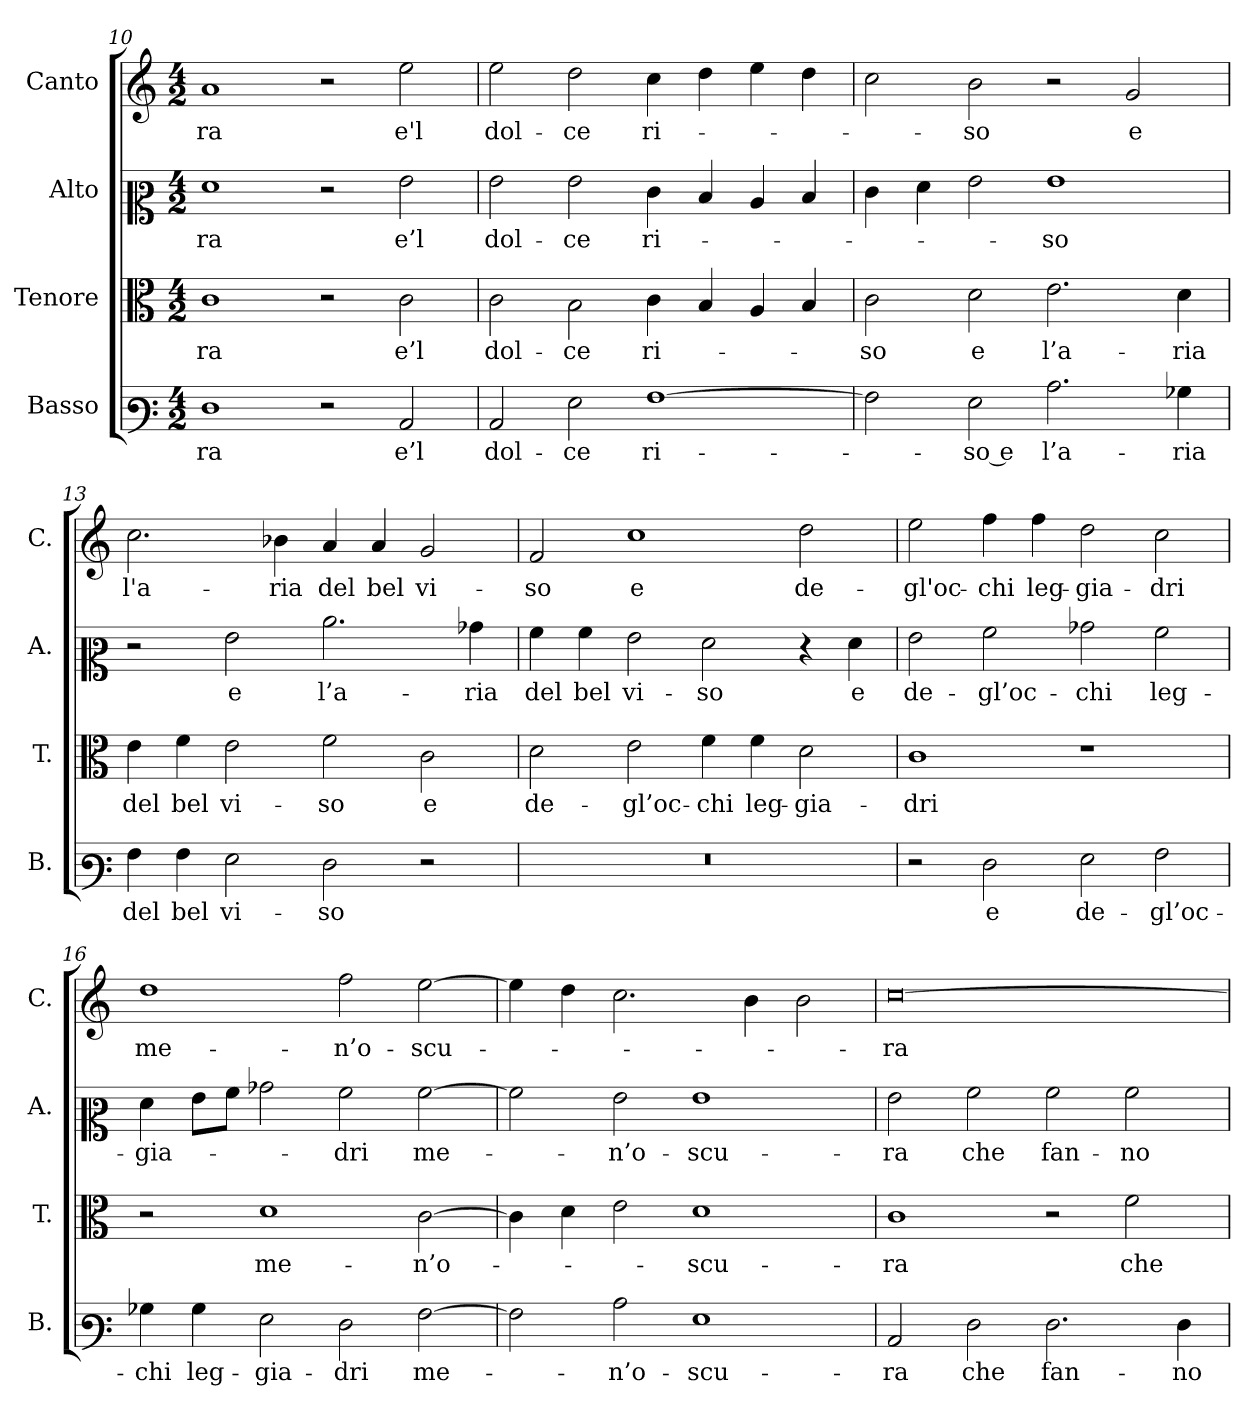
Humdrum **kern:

**kern	**text	**kern	**text	**kern	**text	**kern	**text
*part4	*part4	*part3	*part3	*part2	*part2	*part1	*part1
*staff4	*staff4	*staff3	*staff3	*staff2	*staff2	*staff1	*staff1
*I"Basso	*	*I"Tenore	*	*I"Alto	*	*I"Canto	*
*I'B.	*	*I'T.	*	*I'A.	*	*I'C.	*
*clefF3	*	*clefC3	*	*clefC2	*	*clefG2	*
*k[]	*	*k[]	*	*k[]	*	*k[]	*
*M4/2	*	*M4/2	*	*M4/2	*	*M4/2	*
=10	=10	=10	=10	=10	=10	=10	=10
1F	-ra	1c	-ra	1f	-ra	1a	-ra
2r	.	2r	.	2r	.	2r	.
2C/	e’l	2c\	e’l	2g\	e’l	2ee\	e'l
=11	=11	=11	=11	=11	=11	=11	=11
2C/	dol-	2c\	dol-	2g\	dol-	2ee\	dol-
2G\	-ce	2B\	-ce	2g\	-ce	2dd\	-ce
[1A	ri-	4c\	ri-	4e\	ri-	4cc\	ri-
.	.	4B/	.	4d/	.	4dd\	.
.	.	4A/	.	4c/	.	4ee\	.
.	.	4B/	.	4d/	.	4dd\	.
=12	=12	=12	=12	=12	=12	=12	=12
2A\]	.	2c\	-so	4e\	.	2cc\	.
.	.	.	.	4f\	.	.	.
2G\	-so e	2d\	e	2g\	.	2b\	-so
2.c\	l’a-	2.e\	l’a-	1g	-so	2r	.
.	.	.	.	.	.	2g/	e
4B-X\	-ria	4d\	-ria	.	.	.	.
=13	=13	=13	=13	=13	=13	=13	=13
4A\	del	4e\	del	2r	.	2.cc\	l'a-
4A\	bel	4f\	bel	.	.	.	.
2G\	vi-	2e\	vi-	2g\	e	.	.
.	.	.	.	.	.	4b-X\	-ria
2F\	-so	2f\	-so	2.cc\	l’a-	4a/	del
.	.	.	.	.	.	4a/	bel
2r	.	2c\	e	.	.	2g/	vi-
.	.	.	.	4b-X\	-ria	.	.
!!LO:PB:g=z
=14	=14	=14	=14	=14	=14	=14	=14
0r	.	2d\	de-	4a\	del	2f/	-so
.	.	.	.	4a\	bel	.	.
.	.	2e\	-gl’oc-	2g\	vi-	1cc	e
.	.	4f\	-chi	2f\	-so	.	.
.	.	4f\	leg-	.	.	.	.
.	.	2d\	-gia-	4r	.	2dd\	de-
.	.	.	.	4f\	e	.	.
=15	=15	=15	=15	=15	=15	=15	=15
2r	.	1c	-dri	2g\	de-	2ee\	-gl'oc-
2F\	e	.	.	2a\	-gl’oc-	4ff\	-chi
.	.	.	.	.	.	4ff\	leg-
2G\	de-	1r	.	2b-X\	-chi	2dd\	-gia-
2A\	-gl’oc-	.	.	2a\	leg-	2cc\	-dri
=16	=16	=16	=16	=16	=16	=16	=16
4B-X\	-chi	2r	.	4f\	-gia-	1dd	me-
4B-\	leg-	.	.	8g\L	.	.	.
.	.	.	.	8a\J	.	.	.
2G\	-gia-	1d	me-	2b-X\	.	.	.
2F\	-dri	.	.	2a\	-dri	2ff\	-n’o-
[2A\	me-	[2c\	-n’o-	[2a\	me-	[2ee\	-scu-
=17	=17	=17	=17	=17	=17	=17	=17
2A\]	.	4c\]	.	2a\]	.	4ee\]	.
.	.	4d\	.	.	.	4dd\	.
2c\	-n’o-	2e\	.	2g\	-n’o-	2.cc\	.
1G	-scu-	1d	-scu-	1g	-scu-	.	.
.	.	.	.	.	.	4b\	.
.	.	.	.	.	.	2b\	.
!!LO:LB:g=z
=18	=18	=18	=18	=18	=18	=18	=18
2C/	-ra	1c	-ra	2g\	-ra	[0cc	-ra
2F\	che	.	.	2a\	che	.	.
2.F\	fan-	2r	.	2a\	fan-	.	.
.	.	2f\	che	2a\	-no	.	.
4F\	-no	.	.	.	.	.	.
=	=	=	=	=	=	=	=
*-	*-	*-	*-	*-	*-	*-	*-
